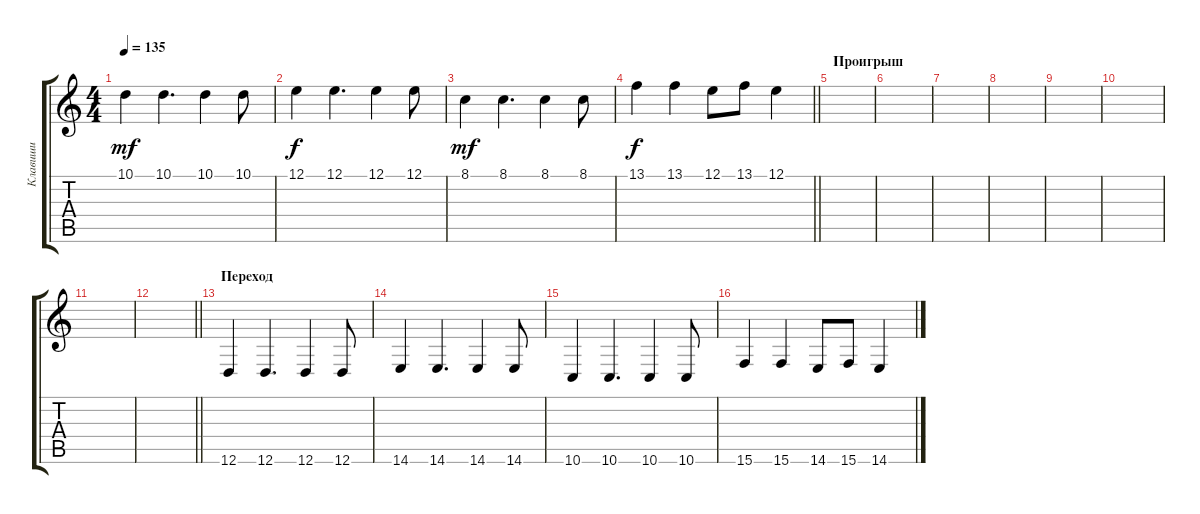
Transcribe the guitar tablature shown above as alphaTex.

\track ("Клавиши" "Клавиши") {instrument lead2sawtooth}
\staff {score tabs}
\tuning (E4 B3 G3 D3 A2 D2) {hide}
\ts (4 4)
\tempo 135
\clef g2
\ks c
10.1.4{dy mf instrument pad4choir} 10.1.4{d} 10.1.4 10.1.8 |
12.1.4{dy f} 12.1.4{d} 12.1.4 12.1.8 |
8.1.4{dy mf} 8.1.4{d} 8.1.4 8.1.8 |
\barLineRight lightlight
13.1.4{dy f} 13.1.4 12.1.8 13.1.8 12.1.4 |
\section ("" "Проигрыш")
|
|
|
|
|
|
|
\barLineRight lightlight
|
\section ("" "Переход")
12.6.4{instrument lead2sawtooth} 12.6.4{d} 12.6.4 12.6.8 |
14.6.4 14.6.4{d} 14.6.4 14.6.8 |
10.6.4 10.6.4{d} 10.6.4 10.6.8 |
15.6.4 15.6.4 14.6.8 15.6.8 14.6.4
